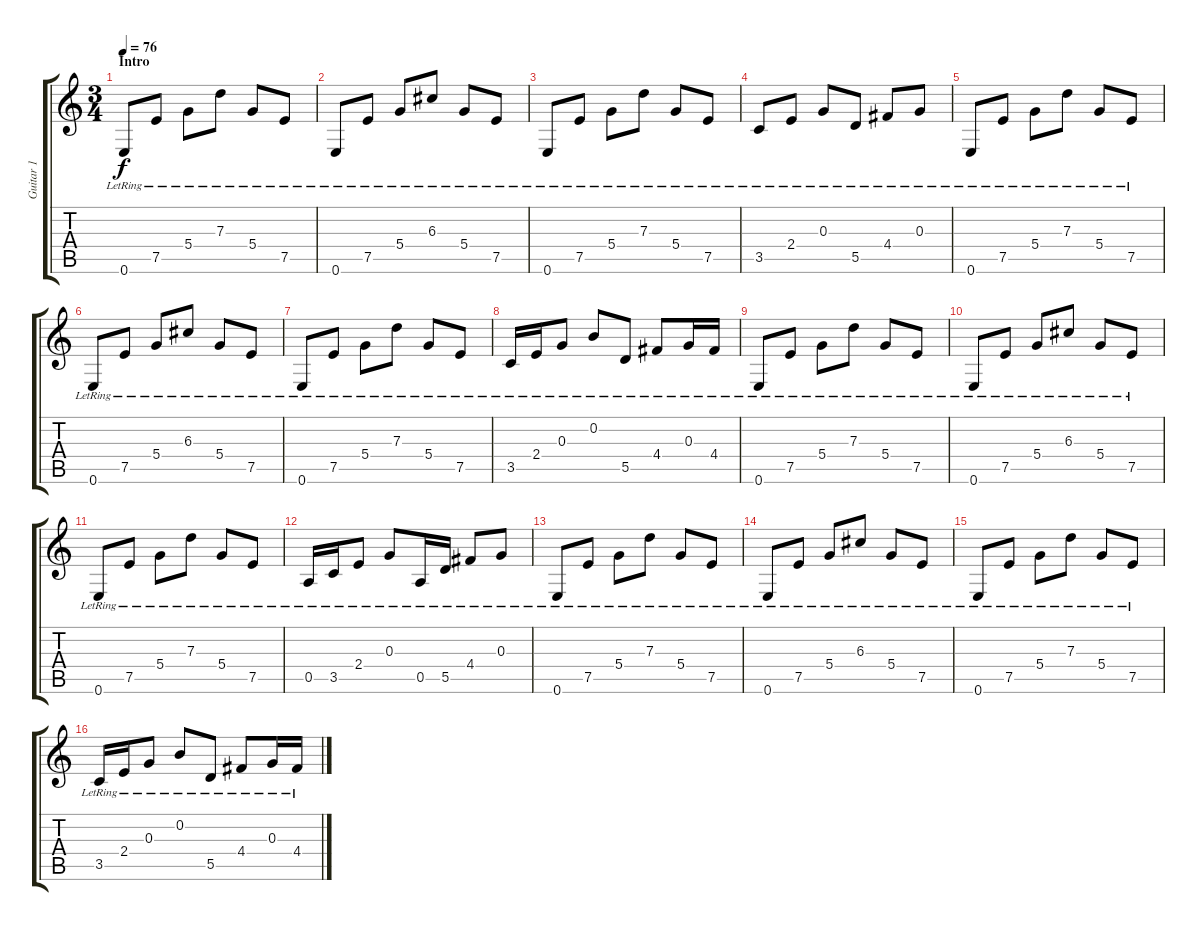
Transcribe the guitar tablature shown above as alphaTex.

\track ("Guitar 1" "Guitar 1") {instrument acousticguitarsteel}
\staff {score tabs}
\tuning (E4 B3 G3 D3 A2 E2) {hide}
\ts (3 4)
\section ("" "Intro")
\tempo 76
\clef g2
\ks c
0.6{lr}.8{dy f instrument acousticguitarsteel} 7.5{lr}.8 5.4{lr}.8 7.3{lr}.8 5.4{lr}.8 7.5{lr}.8 |
0.6{lr}.8 7.5{lr}.8 5.4{lr}.8 6.3{lr}.8 5.4{lr}.8 7.5{lr}.8 |
0.6{lr}.8 7.5{lr}.8 5.4{lr}.8 7.3{lr}.8 5.4{lr}.8 7.5{lr}.8 |
3.5{lr}.8 2.4{lr}.8 0.3{lr}.8 5.5{lr}.8 4.4{lr}.8 0.3{lr}.8 |
0.6{lr}.8 7.5{lr}.8 5.4{lr}.8 7.3{lr}.8 5.4{lr}.8 7.5{lr}.8 |
0.6{lr}.8 7.5{lr}.8 5.4{lr}.8 6.3{lr}.8 5.4{lr}.8 7.5{lr}.8 |
0.6{lr}.8 7.5{lr}.8 5.4{lr}.8 7.3{lr}.8 5.4{lr}.8 7.5{lr}.8 |
3.5{lr}.16 2.4{lr}.16 0.3{lr}.8 0.2{lr}.8 5.5{lr}.8 4.4{lr}.8 0.3{lr}.16 4.4{lr}.16 |
0.6{lr}.8 7.5{lr}.8 5.4{lr}.8 7.3{lr}.8 5.4{lr}.8 7.5{lr}.8 |
0.6{lr}.8 7.5{lr}.8 5.4{lr}.8 6.3{lr}.8 5.4{lr}.8 7.5{lr}.8 |
0.6{lr}.8 7.5{lr}.8 5.4{lr}.8 7.3{lr}.8 5.4{lr}.8 7.5{lr}.8 |
0.5{lr}.16 3.5{lr}.16 2.4{lr}.8 0.3{lr}.8 0.5{lr}.16 5.5{lr}.16 4.4{lr}.8 0.3{lr}.8 |
0.6{lr}.8 7.5{lr}.8 5.4{lr}.8 7.3{lr}.8 5.4{lr}.8 7.5{lr}.8 |
0.6{lr}.8 7.5{lr}.8 5.4{lr}.8 6.3{lr}.8 5.4{lr}.8 7.5{lr}.8 |
0.6{lr}.8 7.5{lr}.8 5.4{lr}.8 7.3{lr}.8 5.4{lr}.8 7.5{lr}.8 |
3.5{lr}.16 2.4{lr}.16 0.3{lr}.8 0.2{lr}.8 5.5{lr}.8 4.4{lr}.8 0.3{lr}.16 4.4{lr}.16
